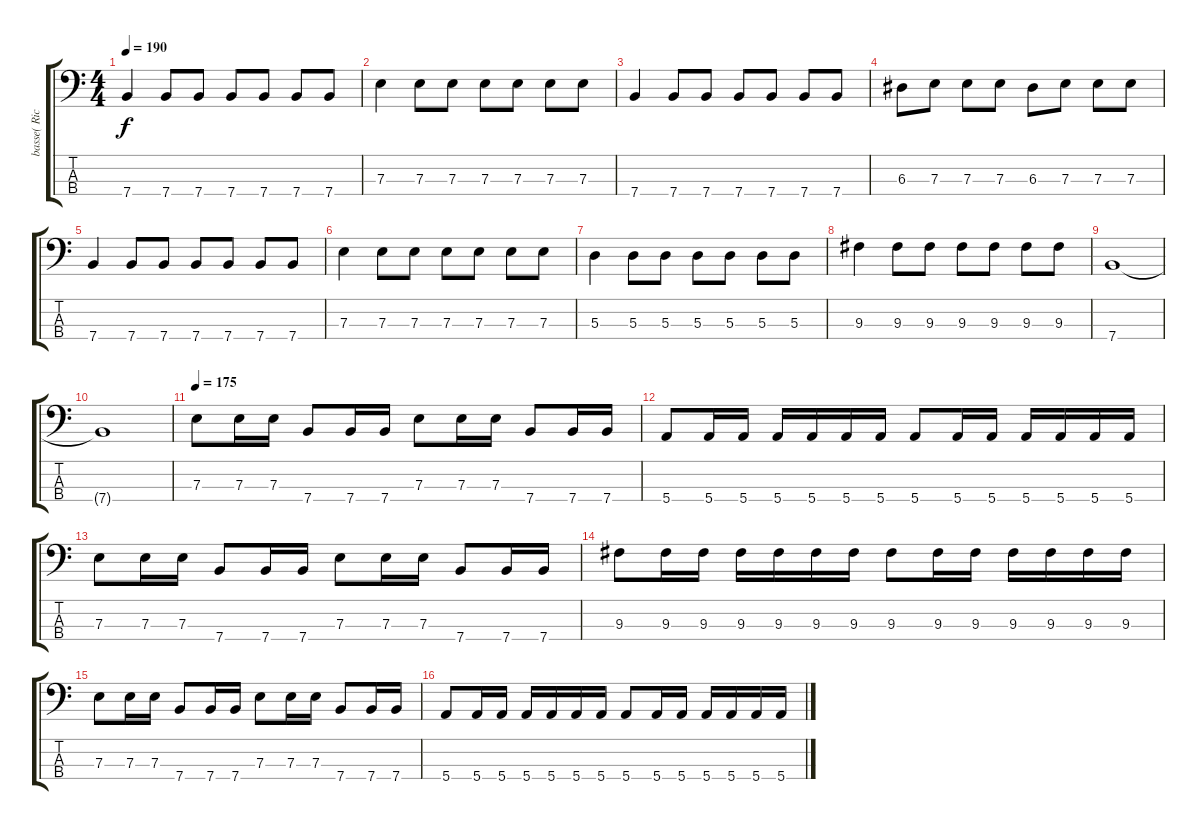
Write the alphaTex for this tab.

\track ("basse( Rick )" "basse( Ric") {instrument electricbasspick}
\staff {score tabs}
\tuning (G2 D2 A1 E1) {hide}
\ts (4 4)
\tempo 190
\clef f4
\ks c
7.4.4{dy f} 7.4.8 7.4.8 7.4.8 7.4.8 7.4.8 7.4.8 |
7.3.4 7.3.8 7.3.8 7.3.8 7.3.8 7.3.8 7.3.8 |
7.4.4 7.4.8 7.4.8 7.4.8 7.4.8 7.4.8 7.4.8 |
6.3.8 7.3.8 7.3.8 7.3.8 6.3.8 7.3.8 7.3.8 7.3.8 |
7.4.4 7.4.8 7.4.8 7.4.8 7.4.8 7.4.8 7.4.8 |
7.3.4 7.3.8 7.3.8 7.3.8 7.3.8 7.3.8 7.3.8 |
5.3.4 5.3.8 5.3.8 5.3.8 5.3.8 5.3.8 5.3.8 |
9.3.4 9.3.8 9.3.8 9.3.8 9.3.8 9.3.8 9.3.8 |
7.4.1 |
7.4{t}.1 |
\tempo 175
7.3.8 7.3.16 7.3.16 7.4.8 7.4.16 7.4.16 7.3.8 7.3.16 7.3.16 7.4.8 7.4.16 7.4.16 |
5.4.8 5.4.16 5.4.16 5.4.16 5.4.16 5.4.16 5.4.16 5.4.8 5.4.16 5.4.16 5.4.16 5.4.16 5.4.16 5.4.16 |
7.3.8 7.3.16 7.3.16 7.4.8 7.4.16 7.4.16 7.3.8 7.3.16 7.3.16 7.4.8 7.4.16 7.4.16 |
9.3.8 9.3.16 9.3.16 9.3.16 9.3.16 9.3.16 9.3.16 9.3.8 9.3.16 9.3.16 9.3.16 9.3.16 9.3.16 9.3.16 |
7.3.8 7.3.16 7.3.16 7.4.8 7.4.16 7.4.16 7.3.8 7.3.16 7.3.16 7.4.8 7.4.16 7.4.16 |
5.4.8 5.4.16 5.4.16 5.4.16 5.4.16 5.4.16 5.4.16 5.4.8 5.4.16 5.4.16 5.4.16 5.4.16 5.4.16 5.4.16
